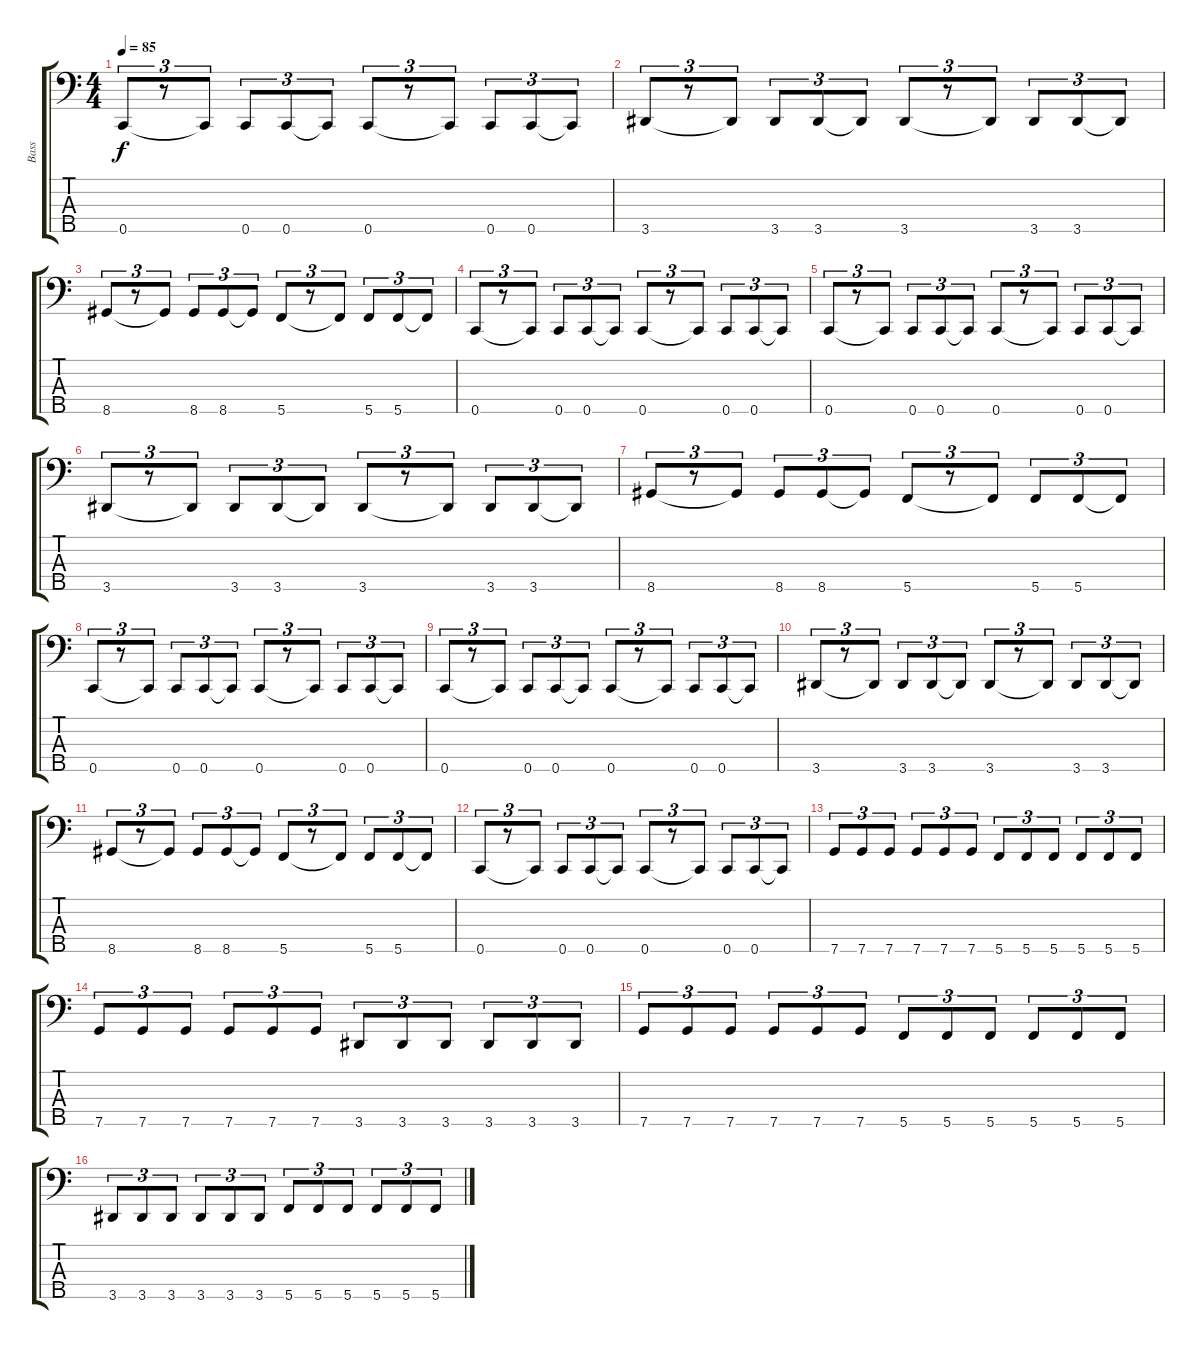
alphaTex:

\track ("Bass" "Bass") {instrument electricbassfinger}
\staff {score tabs}
\tuning (Ab2 Eb2 Bb1 F1 C1) {hide}
\ts (4 4)
\tempo 85
\clef f4
\ks c
0.5.8{tu (3 2) dy f} r.8{tu (3 2)} 0.5{t}.8{tu (3 2)} 0.5.8{tu (3 2)} 0.5.8{tu (3 2)} 0.5{t}.8{tu (3 2)} 0.5.8{tu (3 2)} r.8{tu (3 2)} 0.5{t}.8{tu (3 2)} 0.5.8{tu (3 2)} 0.5.8{tu (3 2)} 0.5{t}.8{tu (3 2)} |
3.5.8{tu (3 2)} r.8{tu (3 2)} 3.5{t}.8{tu (3 2)} 3.5.8{tu (3 2)} 3.5.8{tu (3 2)} 3.5{t}.8{tu (3 2)} 3.5.8{tu (3 2)} r.8{tu (3 2)} 3.5{t}.8{tu (3 2)} 3.5.8{tu (3 2)} 3.5.8{tu (3 2)} 3.5{t}.8{tu (3 2)} |
8.5.8{tu (3 2)} r.8{tu (3 2)} 8.5{t}.8{tu (3 2)} 8.5.8{tu (3 2)} 8.5.8{tu (3 2)} 8.5{t}.8{tu (3 2)} 5.5.8{tu (3 2)} r.8{tu (3 2)} 5.5{t}.8{tu (3 2)} 5.5.8{tu (3 2)} 5.5.8{tu (3 2)} 5.5{t}.8{tu (3 2)} |
0.5.8{tu (3 2)} r.8{tu (3 2)} 0.5{t}.8{tu (3 2)} 0.5.8{tu (3 2)} 0.5.8{tu (3 2)} 0.5{t}.8{tu (3 2)} 0.5.8{tu (3 2)} r.8{tu (3 2)} 0.5{t}.8{tu (3 2)} 0.5.8{tu (3 2)} 0.5.8{tu (3 2)} 0.5{t}.8{tu (3 2)} |
0.5.8{tu (3 2)} r.8{tu (3 2)} 0.5{t}.8{tu (3 2)} 0.5.8{tu (3 2)} 0.5.8{tu (3 2)} 0.5{t}.8{tu (3 2)} 0.5.8{tu (3 2)} r.8{tu (3 2)} 0.5{t}.8{tu (3 2)} 0.5.8{tu (3 2)} 0.5.8{tu (3 2)} 0.5{t}.8{tu (3 2)} |
3.5.8{tu (3 2)} r.8{tu (3 2)} 3.5{t}.8{tu (3 2)} 3.5.8{tu (3 2)} 3.5.8{tu (3 2)} 3.5{t}.8{tu (3 2)} 3.5.8{tu (3 2)} r.8{tu (3 2)} 3.5{t}.8{tu (3 2)} 3.5.8{tu (3 2)} 3.5.8{tu (3 2)} 3.5{t}.8{tu (3 2)} |
8.5.8{tu (3 2)} r.8{tu (3 2)} 8.5{t}.8{tu (3 2)} 8.5.8{tu (3 2)} 8.5.8{tu (3 2)} 8.5{t}.8{tu (3 2)} 5.5.8{tu (3 2)} r.8{tu (3 2)} 5.5{t}.8{tu (3 2)} 5.5.8{tu (3 2)} 5.5.8{tu (3 2)} 5.5{t}.8{tu (3 2)} |
0.5.8{tu (3 2)} r.8{tu (3 2)} 0.5{t}.8{tu (3 2)} 0.5.8{tu (3 2)} 0.5.8{tu (3 2)} 0.5{t}.8{tu (3 2)} 0.5.8{tu (3 2)} r.8{tu (3 2)} 0.5{t}.8{tu (3 2)} 0.5.8{tu (3 2)} 0.5.8{tu (3 2)} 0.5{t}.8{tu (3 2)} |
0.5.8{tu (3 2)} r.8{tu (3 2)} 0.5{t}.8{tu (3 2)} 0.5.8{tu (3 2)} 0.5.8{tu (3 2)} 0.5{t}.8{tu (3 2)} 0.5.8{tu (3 2)} r.8{tu (3 2)} 0.5{t}.8{tu (3 2)} 0.5.8{tu (3 2)} 0.5.8{tu (3 2)} 0.5{t}.8{tu (3 2)} |
3.5.8{tu (3 2)} r.8{tu (3 2)} 3.5{t}.8{tu (3 2)} 3.5.8{tu (3 2)} 3.5.8{tu (3 2)} 3.5{t}.8{tu (3 2)} 3.5.8{tu (3 2)} r.8{tu (3 2)} 3.5{t}.8{tu (3 2)} 3.5.8{tu (3 2)} 3.5.8{tu (3 2)} 3.5{t}.8{tu (3 2)} |
8.5.8{tu (3 2)} r.8{tu (3 2)} 8.5{t}.8{tu (3 2)} 8.5.8{tu (3 2)} 8.5.8{tu (3 2)} 8.5{t}.8{tu (3 2)} 5.5.8{tu (3 2)} r.8{tu (3 2)} 5.5{t}.8{tu (3 2)} 5.5.8{tu (3 2)} 5.5.8{tu (3 2)} 5.5{t}.8{tu (3 2)} |
0.5.8{tu (3 2)} r.8{tu (3 2)} 0.5{t}.8{tu (3 2)} 0.5.8{tu (3 2)} 0.5.8{tu (3 2)} 0.5{t}.8{tu (3 2)} 0.5.8{tu (3 2)} r.8{tu (3 2)} 0.5{t}.8{tu (3 2)} 0.5.8{tu (3 2)} 0.5.8{tu (3 2)} 0.5{t}.8{tu (3 2)} |
7.5.8{tu (3 2)} 7.5.8{tu (3 2)} 7.5.8{tu (3 2)} 7.5.8{tu (3 2)} 7.5.8{tu (3 2)} 7.5.8{tu (3 2)} 5.5.8{tu (3 2)} 5.5.8{tu (3 2)} 5.5.8{tu (3 2)} 5.5.8{tu (3 2)} 5.5.8{tu (3 2)} 5.5.8{tu (3 2)} |
7.5.8{tu (3 2)} 7.5.8{tu (3 2)} 7.5.8{tu (3 2)} 7.5.8{tu (3 2)} 7.5.8{tu (3 2)} 7.5.8{tu (3 2)} 3.5.8{tu (3 2)} 3.5.8{tu (3 2)} 3.5.8{tu (3 2)} 3.5.8{tu (3 2)} 3.5.8{tu (3 2)} 3.5.8{tu (3 2)} |
7.5.8{tu (3 2)} 7.5.8{tu (3 2)} 7.5.8{tu (3 2)} 7.5.8{tu (3 2)} 7.5.8{tu (3 2)} 7.5.8{tu (3 2)} 5.5.8{tu (3 2)} 5.5.8{tu (3 2)} 5.5.8{tu (3 2)} 5.5.8{tu (3 2)} 5.5.8{tu (3 2)} 5.5.8{tu (3 2)} |
3.5.8{tu (3 2)} 3.5.8{tu (3 2)} 3.5.8{tu (3 2)} 3.5.8{tu (3 2)} 3.5.8{tu (3 2)} 3.5.8{tu (3 2)} 5.5.8{tu (3 2)} 5.5.8{tu (3 2)} 5.5.8{tu (3 2)} 5.5.8{tu (3 2)} 5.5.8{tu (3 2)} 5.5.8{tu (3 2)}
